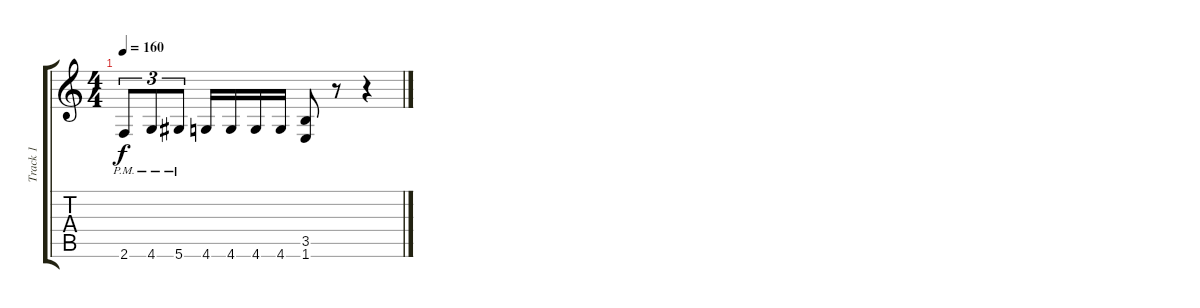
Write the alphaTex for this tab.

\track ("Track 1" "Track 1") {instrument distortionguitar}
\staff {score tabs}
\tuning (Eb4 Bb3 Gb3 Db3 Ab2 Eb2) {hide}
\ts (4 4)
\tempo 160
\clef g2
\ks c
2.6{pm}.8{tu (3 2) dy f} 4.6{pm}.8{tu (3 2)} 5.6{pm}.8{tu (3 2)} 4.6.16 4.6.16 4.6.16 4.6.16 (3.5 1.6).8 r.8 r.4
